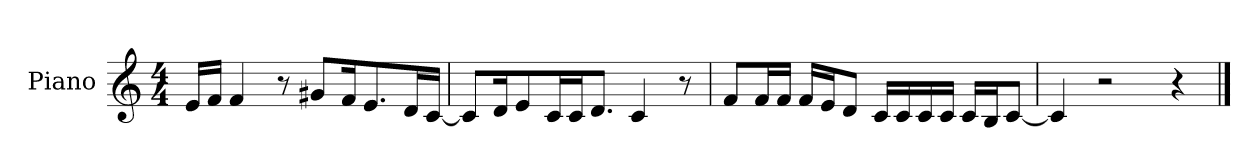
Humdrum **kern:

**kern
*part1
*staff1
*I"Piano
*I'Pno.
*clefG2
*k[]
*M4/4
=1
16e/LL
16f/JJ
4f/
8r
8g#X/L
16f/K
8.e/
16d/L
[16c/JJ
=2
8c/L]
16d/K
8e/
16c/L
16c/J
8.d/J
4c/
8r
=3
8f/L
16f/L
16f/JJ
16f/LL
16e/J
8d/J
16c/LL
16c/
16c/
16c/JJ
16c/LL
16B/J
[8c/J
=4
4c/]
2r
4r
==
*-
